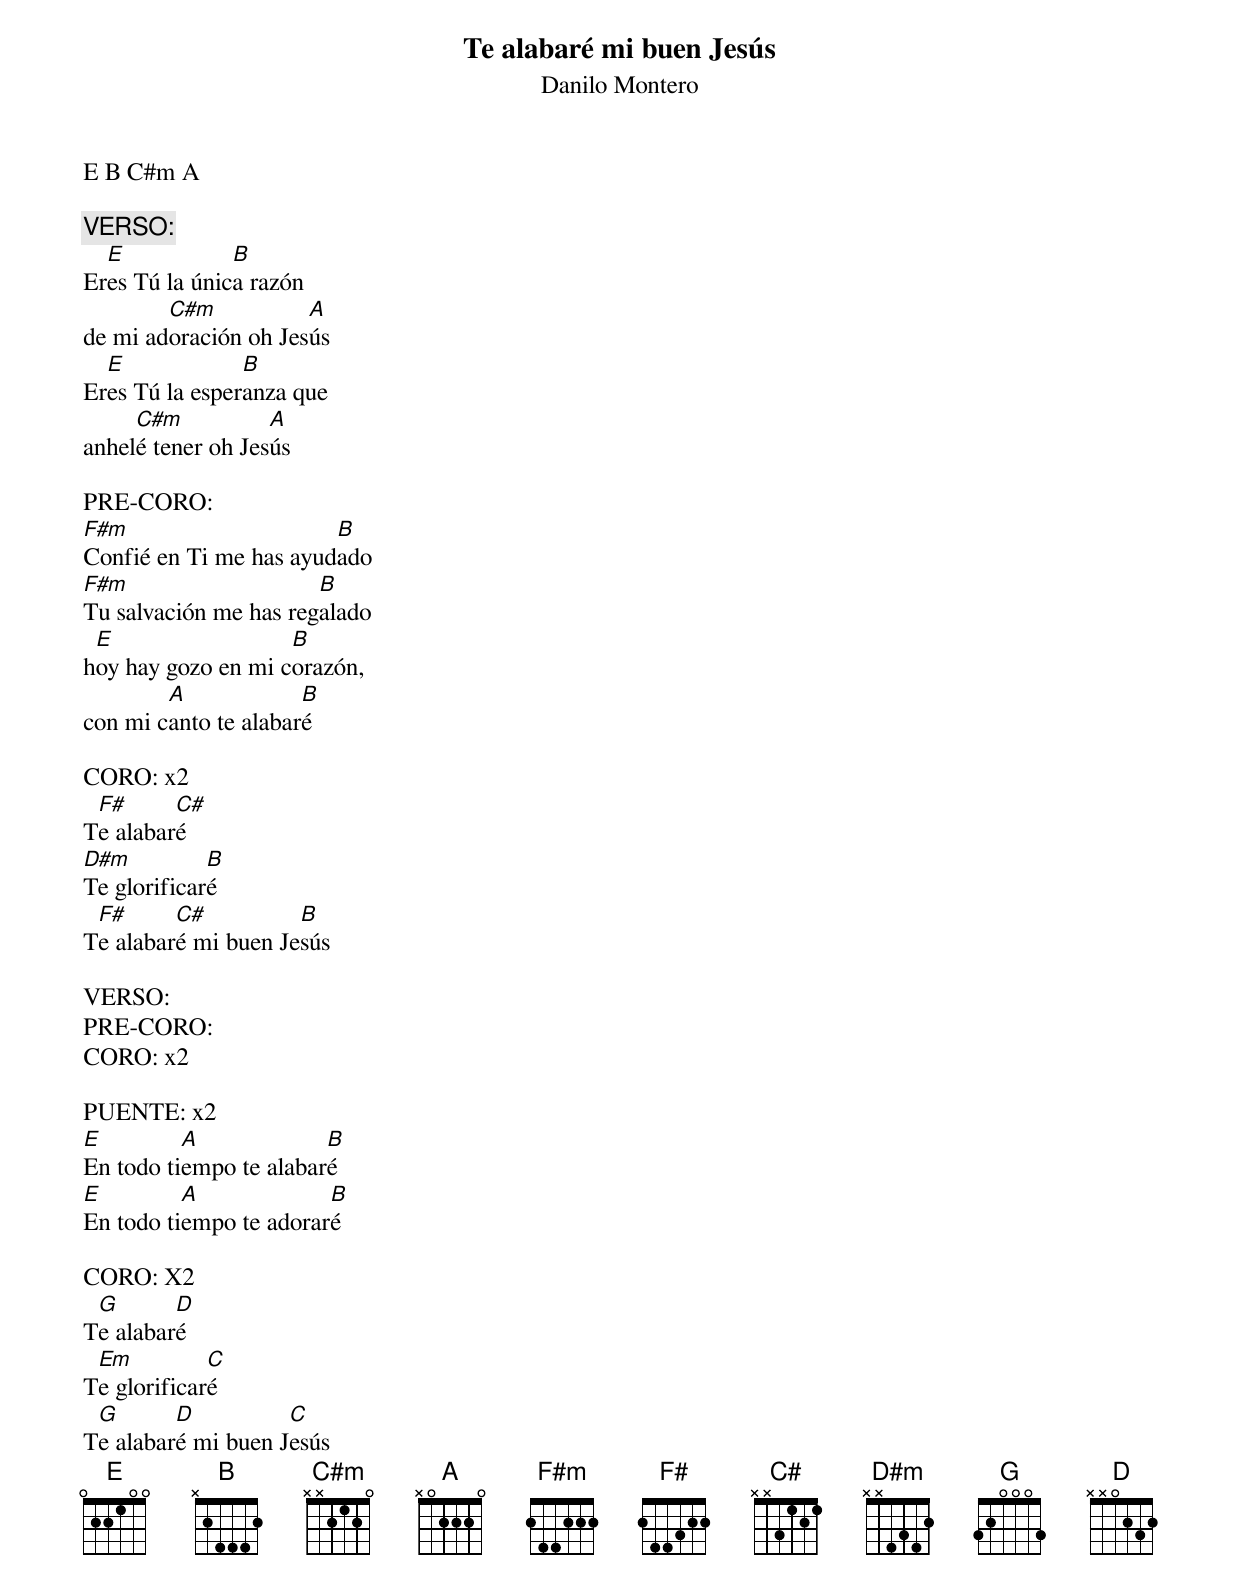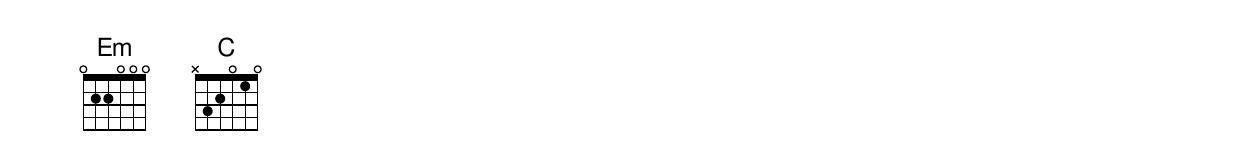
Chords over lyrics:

Te alabaré mi buen Jesús
Danilo Montero
E B C#m A

VERSO:
  E            B
Eres Tú la única razón
        C#m           A
de mi adoración oh Jesús
  E             B
Eres Tú la esperanza que
     C#m           A
anhelé tener oh Jesús

PRE-CORO:
F#m                     B
Confié en Ti me has ayudado
F#m                    B
Tu salvación me has regalado
 E                  B
hoy hay gozo en mi corazón,
        A             B
con mi canto te alabaré

CORO: x2
 F#      C#
Te alabaré
D#m          B
Te glorificaré
 F#      C#          B
Te alabaré mi buen Jesús

VERSO:
PRE-CORO:
CORO: x2

PUENTE: x2
E         A             B
En todo tiempo te alabaré
E         A             B
En todo tiempo te adoraré

CORO: X2
 G       D
Te alabaré
 Em          C
Te glorificaré
 G       D          C
Te alabaré mi buen Jesús
